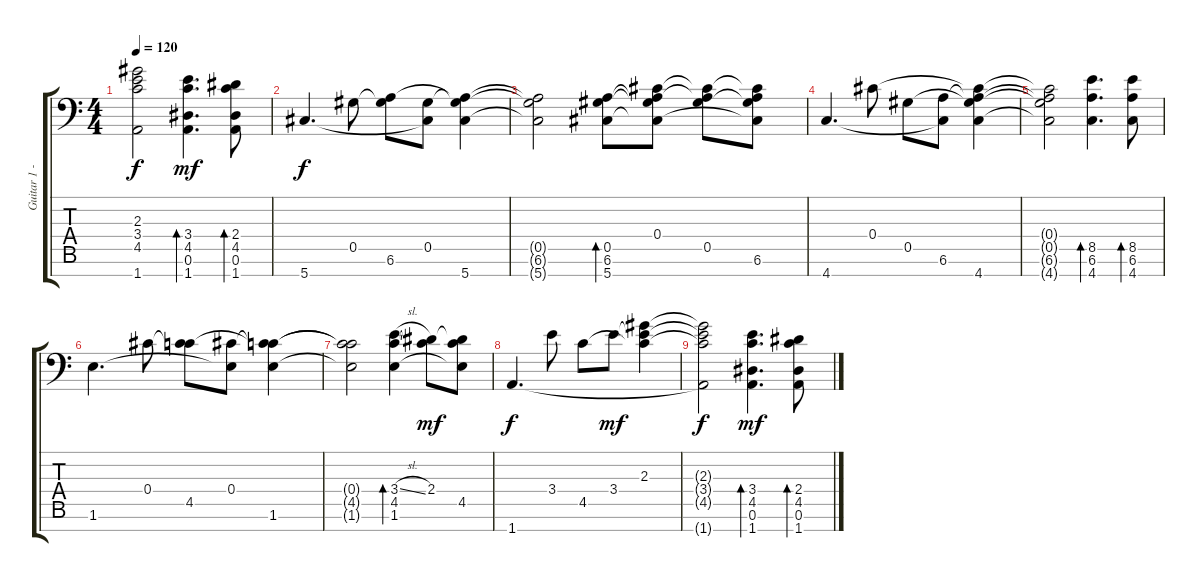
\track ("Guitar 1 - Left Clean" "Guitar 1 -") {instrument electricguitarclean}
\staff {score tabs}
\tuning (Eb4 Bb3 Gb3 Db3 Ab2 Eb2 Ab1) {hide}
\ts (4 4)
\tempo 120
\clef f4
\ks c
(2.3{t} 3.4{t} 4.5{t} 1.7{t}).2{dy f} (3.4 4.5 0.6 1.7).4{d bd 240 dy mf} (2.4 4.5 0.6 1.7).8{bd 120} |
5.7.4{d dy f} 0.5.8 (0.5{t} 6.6).8 (0.5 5.7{t}).8 (0.5{t} 6.6{t} 5.7).4 |
(0.5{t} 6.6{t} 5.7{t}).2 (0.5 6.6 5.7).8{bd 240} (0.4 0.5{t} 6.6{t} 5.7{t}).8 (0.4{t} 0.5 6.6{t}).8 (0.4{t} 0.5{t} 6.6 5.7{t}).8 |
4.7.4{d} 0.4.8 0.5.8 (6.6 4.7{t}).8 (0.4{t} 0.5{t} 6.6{t} 4.7).4 |
(0.4{t} 0.5{t} 6.6{t} 4.7{t}).2 (8.5 6.6 4.7).4{d bd 240} (8.5 6.6 4.7).8{bd 120} |
1.6.4{d} 0.4.8 (0.4{t} 4.5).8 (0.4 1.6{t}).8 (0.4{t} 4.5{t} 1.6).4 |
(0.4{t} 4.5{t} 1.6{t}).2 (3.4{sl} 4.5 1.6).4{bd 240} (2.4 4.5{t}).8{dy mf} (2.4{t} 4.5 1.6{t}).8 |
1.7.4{d dy f} 3.4.8 4.5.8 3.4.8{dy mf} (2.3 3.4{t} 4.5{t}).4 |
(2.3{t} 3.4{t} 4.5{t} 1.7{t}).2{dy f} (3.4 4.5 0.6 1.7).4{d bd 240 dy mf} (2.4 4.5 0.6 1.7).8{bd 120}
